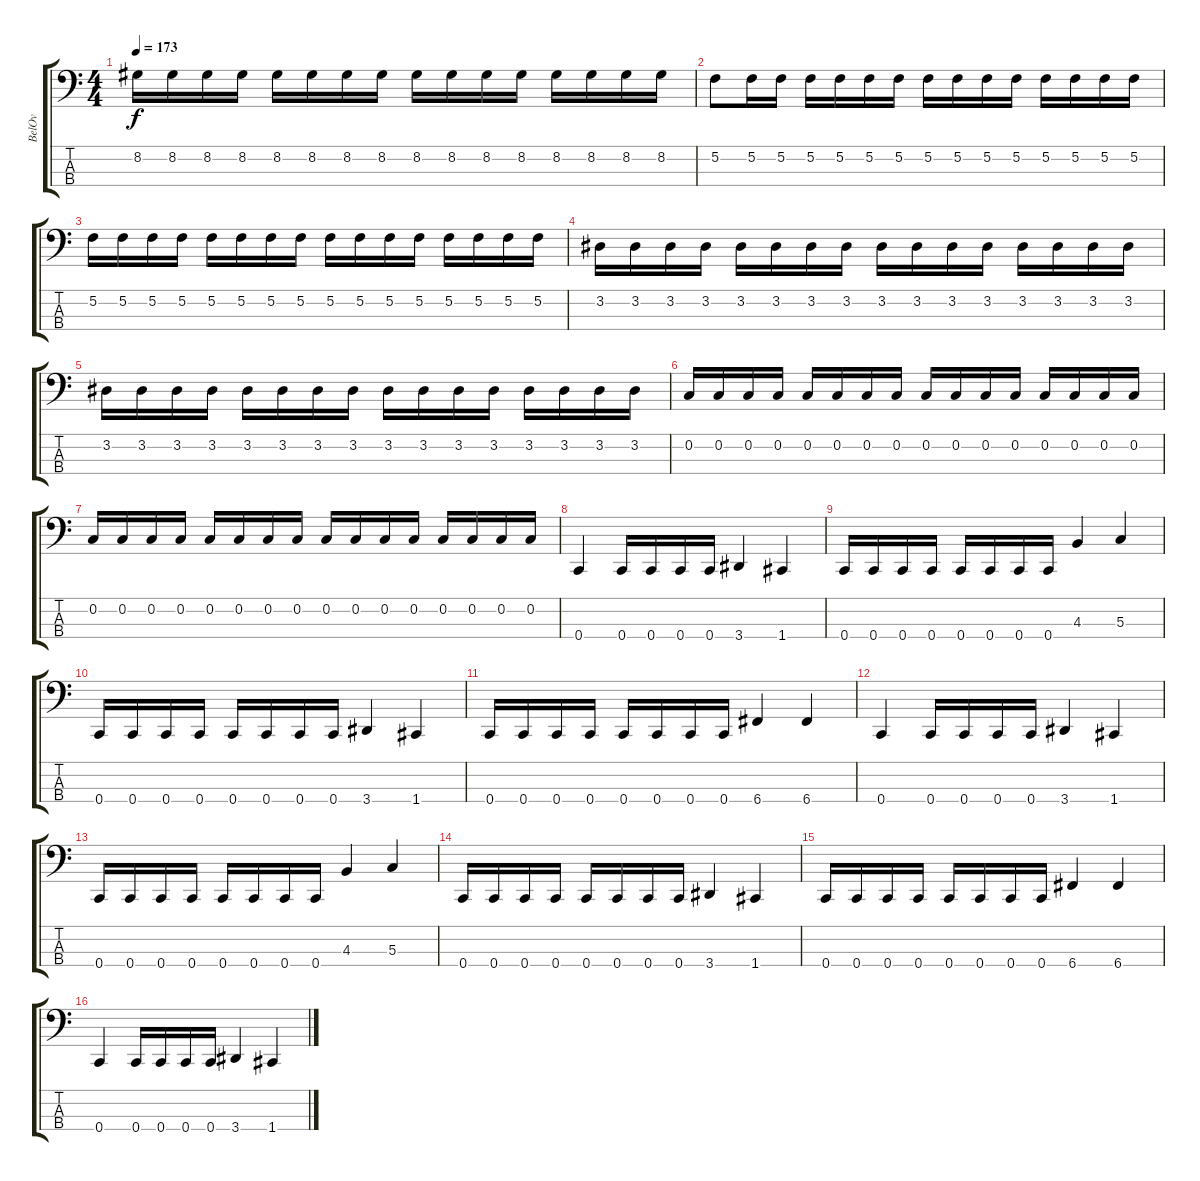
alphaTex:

\track ("BelOv" "BelOv") {instrument electricbasspick}
\staff {score tabs}
\tuning (F2 C2 G1 C1) {hide}
\ts (4 4)
\tempo 173
\clef f4
\ks c
8.2.16{dy f} 8.2.16 8.2.16 8.2.16 8.2.16 8.2.16 8.2.16 8.2.16 8.2.16 8.2.16 8.2.16 8.2.16 8.2.16 8.2.16 8.2.16 8.2.16 |
5.2.8 5.2.16 5.2.16 5.2.16 5.2.16 5.2.16 5.2.16 5.2.16 5.2.16 5.2.16 5.2.16 5.2.16 5.2.16 5.2.16 5.2.16 |
5.2.16 5.2.16 5.2.16 5.2.16 5.2.16 5.2.16 5.2.16 5.2.16 5.2.16 5.2.16 5.2.16 5.2.16 5.2.16 5.2.16 5.2.16 5.2.16 |
3.2.16 3.2.16 3.2.16 3.2.16 3.2.16 3.2.16 3.2.16 3.2.16 3.2.16 3.2.16 3.2.16 3.2.16 3.2.16 3.2.16 3.2.16 3.2.16 |
3.2.16 3.2.16 3.2.16 3.2.16 3.2.16 3.2.16 3.2.16 3.2.16 3.2.16 3.2.16 3.2.16 3.2.16 3.2.16 3.2.16 3.2.16 3.2.16 |
0.2.16 0.2.16 0.2.16 0.2.16 0.2.16 0.2.16 0.2.16 0.2.16 0.2.16 0.2.16 0.2.16 0.2.16 0.2.16 0.2.16 0.2.16 0.2.16 |
0.2.16 0.2.16 0.2.16 0.2.16 0.2.16 0.2.16 0.2.16 0.2.16 0.2.16 0.2.16 0.2.16 0.2.16 0.2.16 0.2.16 0.2.16 0.2.16 |
0.4.4 0.4.16 0.4.16 0.4.16 0.4.16 3.4.4 1.4.4 |
0.4.16 0.4.16 0.4.16 0.4.16 0.4.16 0.4.16 0.4.16 0.4.16 4.3.4 5.3.4 |
0.4.16 0.4.16 0.4.16 0.4.16 0.4.16 0.4.16 0.4.16 0.4.16 3.4.4 1.4.4 |
0.4.16 0.4.16 0.4.16 0.4.16 0.4.16 0.4.16 0.4.16 0.4.16 6.4.4 6.4.4 |
0.4.4 0.4.16 0.4.16 0.4.16 0.4.16 3.4.4 1.4.4 |
0.4.16 0.4.16 0.4.16 0.4.16 0.4.16 0.4.16 0.4.16 0.4.16 4.3.4 5.3.4 |
0.4.16 0.4.16 0.4.16 0.4.16 0.4.16 0.4.16 0.4.16 0.4.16 3.4.4 1.4.4 |
0.4.16 0.4.16 0.4.16 0.4.16 0.4.16 0.4.16 0.4.16 0.4.16 6.4.4 6.4.4 |
0.4.4 0.4.16 0.4.16 0.4.16 0.4.16 3.4.4 1.4.4
